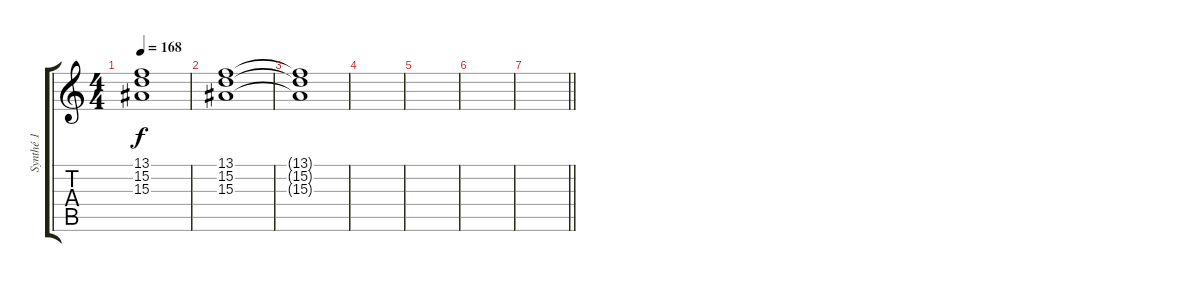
\track ("Synthé 1" "Synthé 1") {instrument stringensemble1}
\staff {score tabs}
\tuning (E4 B3 G3 D3 A2 E2) {hide}
\ts (4 4)
\tempo 168
\clef g2
\ks c
(13.1{t} 15.2{t} 15.3{t}).1{dy f} |
(13.1 15.2 15.3).1 |
(13.1{t} 15.2{t} 15.3{t}).1 |
|
|
|
\barLineRight lightlight
